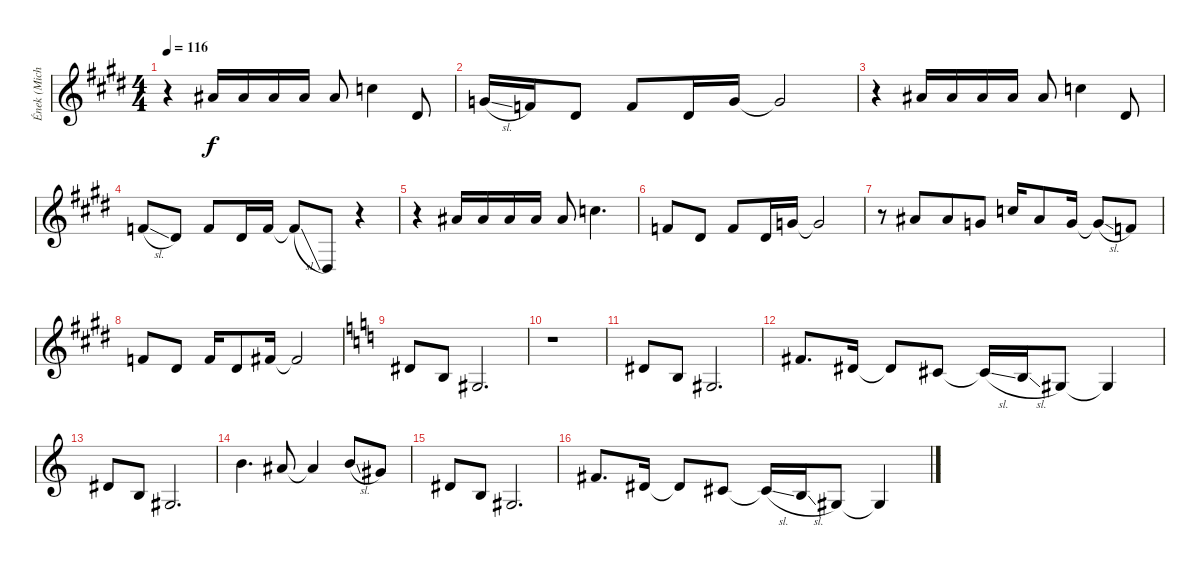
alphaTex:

\track ("Ének (Michael Vescara)" "Ének (Mich") {instrument tenorsax}
\staff {score}
\tuning (E4 B3 G3 D3 A2 E2) {hide}
\ts (4 4)
\tempo 116
\clef g2
\ks e
r.4{dy f} 6.1.16 6.1.16 6.1.16 6.1.16 6.1.8 8.1.4 4.2.8 |
3.1{sl}.16 1.1.16 4.2.8 1.1.8 4.2.16 3.1.16 3.1{t}.2 |
r.4 6.1.16 6.1.16 6.1.16 6.1.16 6.1.8 8.1.4 4.2.8 |
6.2{sl}.8 4.2.8 1.1.8 4.2.16 15.4.16 15.4{sl t}.8 1.4.8 r.4 |
r.4 6.1.16 6.1.16 6.1.16 6.1.16 6.1.8 8.1.4{d} |
1.1.8 4.2.8 1.1.8 4.2.16 3.1.16 3.1{t}.2 |
r.8 6.1.8{beam merge} 6.1.8 3.1.8 8.1.16 6.1.8 3.1.16 3.1{sl t}.8 1.1.8 |
1.1.8 4.2.8 1.1.16 4.2.8 2.1.16 2.1{t}.2 |
\ks c
4.2.8 0.2.8 1.3.2{d} |
r.1 |
4.2.8 0.2.8 6.4.2{d} |
2.1.8{d} 4.2.16 4.2{t}.8 6.3.8 6.3{sl t}.16 4.3{sl}.16 1.3.8 1.3{t}.4 |
4.2.8 0.2.8 1.3.2{d} |
7.1.4{d} 6.1.8 6.1{t}.4 7.1{sl}.8 4.1.8 |
4.2.8 0.2.8 1.3.2{d} |
2.1.8{d} 4.2.16 4.2{t}.8 6.3.8 6.3{sl t}.16 4.3{sl}.16 1.3.8 1.3{t}.4
